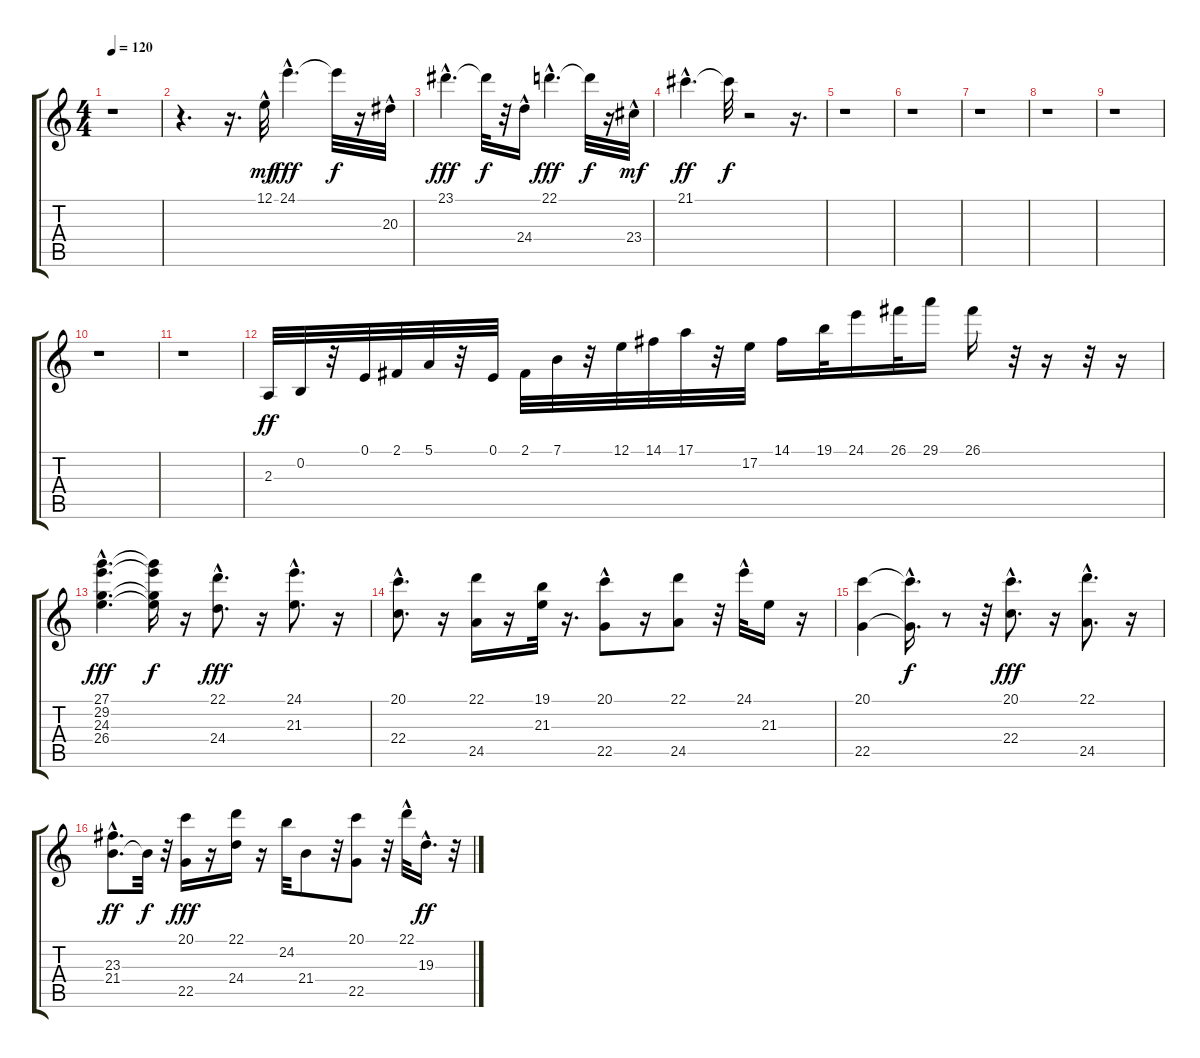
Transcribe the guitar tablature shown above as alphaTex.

\track "" {instrument acousticgrandpiano}
\staff {score tabs}
\tuning (E4 B3 G3 D3 A2 E2) {hide}
\ts (4 4)
\tempo 120
\clef g2
\ks c
r.1{dy f} |
r.4{d} r.16{d} 12.1{hac}.32{dy mf} 24.1{hac}.4{d dy fff} 24.1{t}.32{dy f} r.16 20.3{hac}.32 |
23.1{hac}.4{d dy fff} 23.1{t}.32{dy f} r.32 24.4{hac}.16 22.1{hac}.4{d dy fff} 22.1{t}.32{dy f} r.16 23.4{hac}.32{dy mf} |
21.1{hac}.4{d dy ff} 21.1{t}.32{dy f} r.2 r.16{d} |
r.1 |
r.1 |
r.1 |
r.1 |
r.1 |
r.1 |
r.1 |
2.3.32{dy ff} 0.2.32 r.32 0.1.32 2.1.32 5.1.32 r.32 0.1.32 2.1.32 7.1.32 r.32 12.1.32 14.1.32 17.1.32 r.32 17.2.32 14.1.16 19.1.32 24.1.16 26.1.32 29.1.16 26.1.16 r.32 r.16 r.32 r.16 |
(27.1{hac} 29.2{hac} 24.3{hac} 26.4{hac}).4{d dy fff} (27.1{t} 29.2{t} 24.3{t} 26.4{t}).16{dy f} r.16 (22.1{hac} 24.4{hac}).8{d dy fff} r.16 (24.1{hac} 21.3{hac}).8{d} r.16 |
(20.1{hac} 22.4{hac}).8{d} r.16 (22.1 24.5).16 r.16 (19.1 21.3).32 r.16{d} (20.1 22.5{hac}).8 r.16 (22.1 24.5).8 r.32 24.1{hac}.32 21.3.16 r.16 |
(20.1 22.5).4 (20.1{hac t} 22.5{t}).16{d dy f} r.8 r.32 (20.1{hac} 22.4{hac}).8{d dy fff} r.16 (22.1{hac} 24.5{hac}).8{d} r.16 |
(23.3{hac} 21.4{hac}).8{d dy ff} 21.4{t}.32{dy f} r.32 (20.1 22.5).16{dy fff} r.16 (22.1 24.4).16 r.16 24.2.32 21.4.8 r.32 (20.1 22.5).8 r.32 22.1{hac}.32 19.3{hac}.16{d dy ff} r.32
